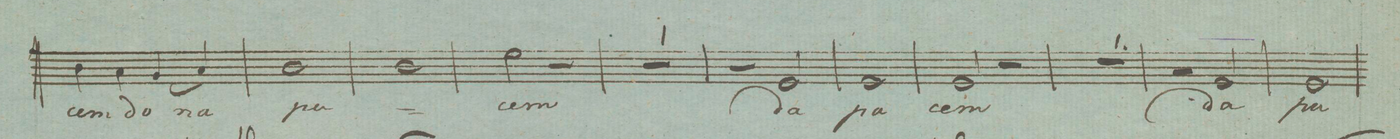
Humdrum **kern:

**kern	**text	**dynam
*I"Baſso Tutti	*	*
*clefF4	*	*
*k[encngn]	*	*
*met(c|)	*	*
*M2/2	*	*
4D\	-cem	.
4C\	do-	.
(4BB/	-na	.
4C/)	.	.
=63	=63	=63
1D\	pa-	.
=64	=64	=64
1D\	.	.
=65	=65	=65
2G\	-cem	.
2r	.	.
=66	=66	=66
1r	.	.
=67	=67	=67
2r	.	.
2GG/	da	.
=68	=68	=68
1GG/	pa-	.
=69	=69	=69
2GG/	-cem	.
2r	.	.
=70	=70	=70
1r	.	.
=71	=71	=71
2r	.	.
2GG/	da	.
=72	=72	=72
1GG/	pa-	.
=73	=73	=73
*-	*-	*-
